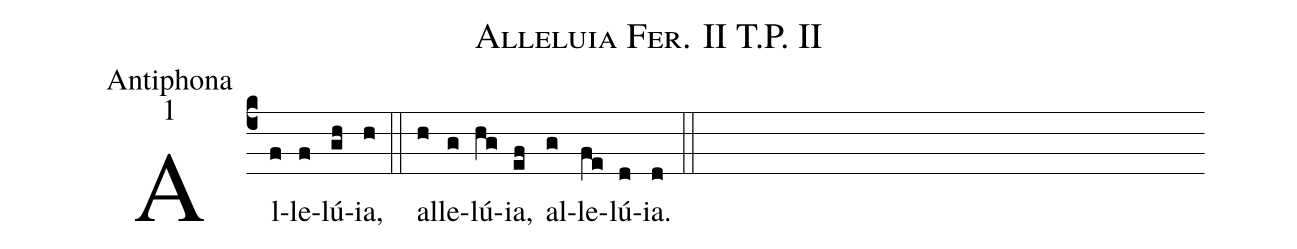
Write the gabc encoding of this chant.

name:Alleluia  Fer. II  T.P.  II;
office-part:Antiphona;
mode:1;
%%
(c4) Al(f)le(f)lú(gh)ia,(h) (::)
al(h)le(g)lú(hg)ia,(ef) al(g)le(fe)lú(d)ia.(d) (::)
